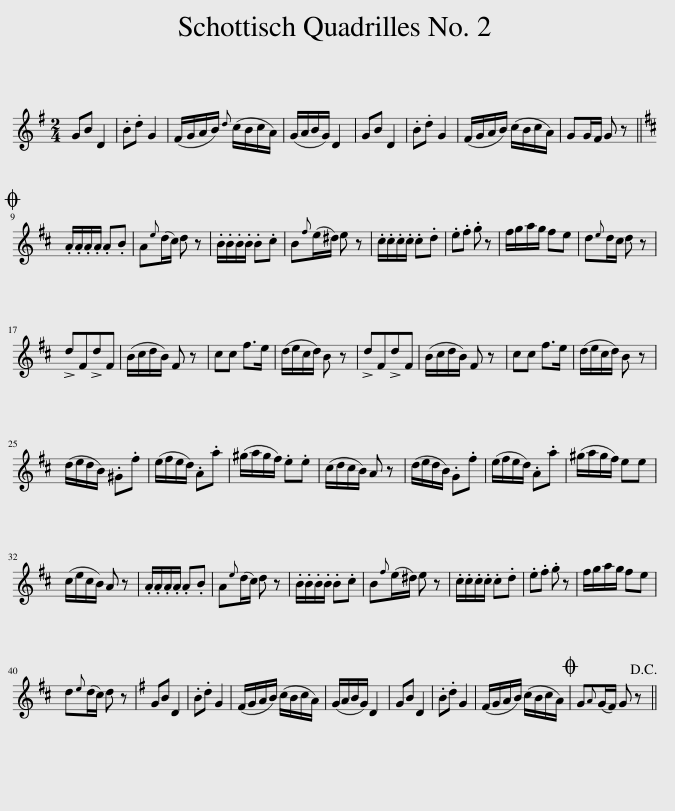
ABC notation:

X:1
L:1/8
M:2/4
I:linebreak $
K:G
V:1 treble
V:1
 GB D2 | .B.d G2 | (F/G/A/B/){d} (c/B/c/A/) | (G/A/B/G/) D2 | GB D2 | %5
 .B.d G2 | (F/G/A/B/) (c/B/c/A/) | GG/F/ G z ||$[K:D]O .A/.A/.A/.A/ .A.B | A{e}(d/c/) d z | %10
 .B/.B/.B/.B/ .B.c | B{f}(e/^d/) e z | .c/.c/.c/.c/ .c.d | .e.f .g z | f/g/a/g/ fe | %15
 d{e}d/c/ d z |$ !>!dF!>!dF | (B/c/d/B/) F z | cc f>e | (d/e/c/d/) B z | %20
 !>!dF!>!dF | (B/c/d/B/) F z | cc f>e | (d/e/c/d/) B z |$ (d/e/d/B/) .^G.f | %25
 (e/f/e/d/) .A.a | (^g/a/g/f/) .e.e | (c/d/c/B/) A z | (d/e/d/B/) .G.f | (e/f/e/d/) .A.a | %30
 (^g/a/g/f/) ee |$ (c/e/c/B/) A z | .A/.A/.A/.A/ .A.B | A{e}(d/c/) d z | .B/.B/.B/.B/ .B.c | %35
 B{f}(e/^d/) e z | .c/.c/.c/.c/ .c.d | .e.f .g z | f/g/a/g/ fe |$ d{e}(d/c/) d z | %40
[K:G] GB D2 | .B.d G2 | (F/G/A/B/) (c/B/c/A/) | (G/A/B/G/) D2 | GB D2 | %45
 .B.d G2 | (F/G/A/B/) (c/B/c/A/) |O G{A}(G/F/) G z!D.C.! || %48
